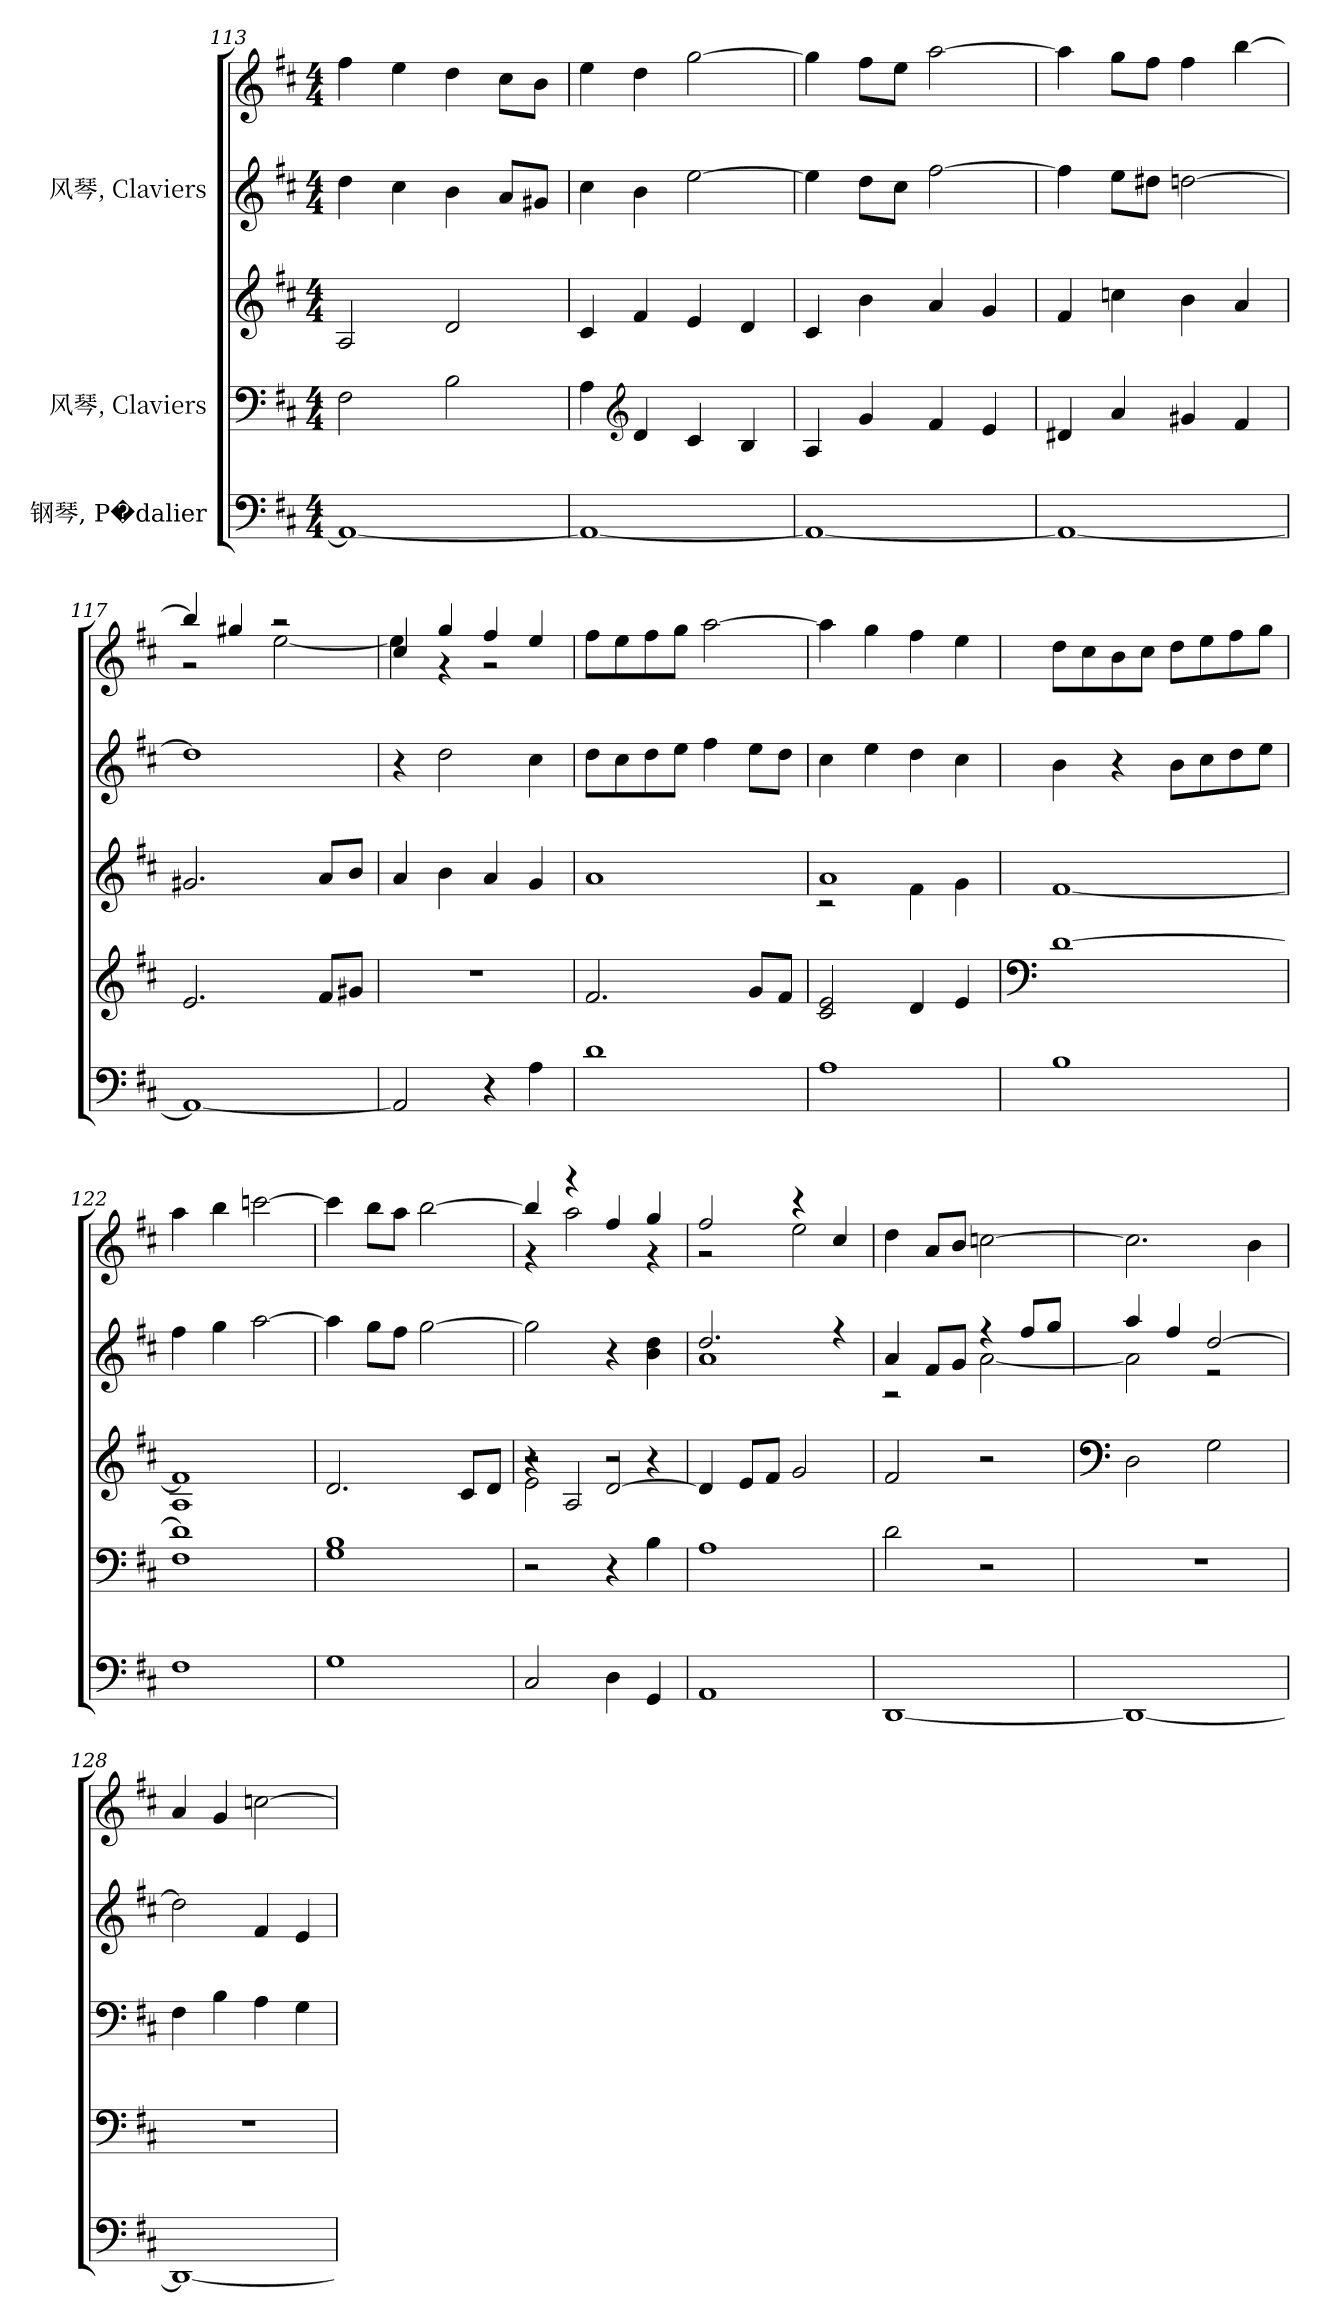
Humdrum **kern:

**kern	**kern	**kern	**kern	**kern
*part3	*part2	*part2	*part1	*part1
*staff5	*staff4	*staff3	*staff2	*staff1
*I"钢琴, P�dalier	*I"风琴, Claviers	*	*I"风琴, Claviers	*
*clefF4	*clefF4	*clefG2	*clefG2	*clefG2
*k[f#c#]	*k[f#c#]	*k[f#c#]	*k[f#c#]	*k[f#c#]
*M4/4	*M4/4	*M4/4	*M4/4	*M4/4
=113	=113	=113	=113	=113
1AA_	2F#\	2A/	4dd\	4ff#\
.	.	.	4cc#\	4ee\
.	2B\	2d/	4b\	4dd\
.	.	.	8a/L	8cc#\L
.	.	.	8g#X/J	8b\J
!!LO:PB:g=z
=114	=114	=114	=114	=114
1AA_	4A\	4c#/	4cc#\	4ee\
*	*clefG2	*	*	*
.	4d/	4f#/	4b\	4dd\
.	4c#/	4e/	[2ee\	[2gg\
.	4B/	4d/	.	.
=115	=115	=115	=115	=115
1AA_	4A/	4c#/	4ee\]	4gg\]
.	4g/	4b\	8dd\L	8ff#\L
.	.	.	8cc#\J	8ee\J
.	4f#/	4a/	[2ff#\	[2aa\
.	4e/	4g/	.	.
=116	=116	=116	=116	=116
1AA_	4d#X/	4f#/	4ff#\]	4aa\]
.	4a/	4ccn\	8ee\L	8gg\L
.	.	.	8dd#X\J	8ff#\J
.	4g#X/	4b\	[2ddn\	4ff#\
.	4f#/	4a/	.	[4bb\
=117	=117	=117	=117	=117
*	*	*	*	*^
1AA_	2.e/	2.g#X/	1dd]	4bb/]	2r
.	.	.	.	4gg#X/	.
.	.	.	.	2r	[2ee\
.	8f#/L	8a/L	.	.	.
.	8g#X/J	8b/J	.	.	.
=118	=118	=118	=118	=118	=118
2AA/]	1r	4a/	4r	4cc#/	4ee\]
.	.	4b\	2dd\	4gg/	4r
4r	.	4a/	.	4ff#/	2r
4A\	.	4g/	4cc#\	4ee/	.
*	*	*	*	*v	*v
=119	=119	=119	=119	=119
1d	2.f#/	1a	8dd\L	8ff#\L
.	.	.	8cc#\	8ee\
.	.	.	8dd\	8ff#\
.	.	.	8ee\J	8gg\J
.	.	.	4ff#\	[2aa\
.	8g/L	.	8ee\L	.
.	8f#/J	.	8dd\J	.
!!LO:LB:g=z
=120	=120	=120	=120	=120
*	*	*^	*	*
1A	2c#/ 2e/	1a	2r	4cc#\	4aa\]
.	.	.	.	4ee\	4gg\
.	4d/	.	4f#\	4dd\	4ff#\
.	4e/	.	4g\	4cc#\	4ee\
*	*	*v	*v	*	*
=121	=121	=121	=121	=121
*	*clefF4	*	*	*
1B	[1d	[1f#	4b\	8dd\L
.	.	.	.	8cc#\
.	.	.	4r	8b\
.	.	.	.	8cc#\J
.	.	.	8b\L	8dd\L
.	.	.	8cc#\	8ee\
.	.	.	8dd\	8ff#\
.	.	.	8ee\J	8gg\J
=122	=122	=122	=122	=122
*	*^	*^	*	*
1F#	1d]	1F#	1f#]	1A	4ff#\	4aa\
.	.	.	.	.	4gg\	4bb\
.	.	.	.	.	[2aa\	[2cccn\
*	*v	*v	*	*	*	*
*	*	*v	*v	*	*
=123	=123	=123	=123	=123
1G	1G 1B	2.d/	4aa\]	4ccc\]
.	.	.	8gg\L	8bb\L
.	.	.	8ff#\J	8aa\J
.	.	.	[2gg\	[2bb\
.	.	8c#/L	.	.
.	.	8d/J	.	.
=124	=124	=124	=124	=124
*	*	*^	*	*^
*	*	*	*^	*	*	*
2C#/	2r	2r	2e\	4r	2gg\]	4bb/]	4r
.	.	.	.	2A/	.	4r	2aa\
4D\	4r	[2d/	2r	.	4r	4ff#/	.
4GG/	4B\	.	.	4r	4b\ 4dd\	4gg/	4r
*	*	*v	*v	*v	*	*	*
=125	=125	=125	=125	=125	=125
*	*	*	*^	*	*
1AA	1A	4d/]	2.dd/	1a	2ff#/	2r
.	.	8e/L	.	.	.	.
.	.	8f#/J	.	.	.	.
.	.	2g/	.	.	4r	2ee\
.	.	.	4r	.	4cc#/	.
*	*	*	*	*	*v	*v
!!LO:PB:g=z
=126	=126	=126	=126	=126	=126
[1DD	2d\	2f#/	4a/	2r	4dd\
.	.	.	8f#/L	.	8a/L
.	.	.	8g/J	.	8b/J
.	2r	2r	4r	[2a\	[2ccn\
.	.	.	8ff#/L	.	.
.	.	.	8gg/J	.	.
=127	=127	=127	=127	=127	=127
*	*	*clefF4	*	*	*
1DD_	1r	2D\	4aa/	2a\]	2.cc\]
.	.	.	4ff#/	.	.
.	.	2G\	[2dd/	2r	.
.	.	.	.	.	4b\
*	*	*	*v	*v	*
=128	=128	=128	=128	=128
1DD_	1r	4F#\	2dd\]	4a/
.	.	4B\	.	4g/
.	.	4A\	4f#/	[2ccn\
.	.	4G\	4e/	.
=	=	=	=	=
*-	*-	*-	*-	*-
